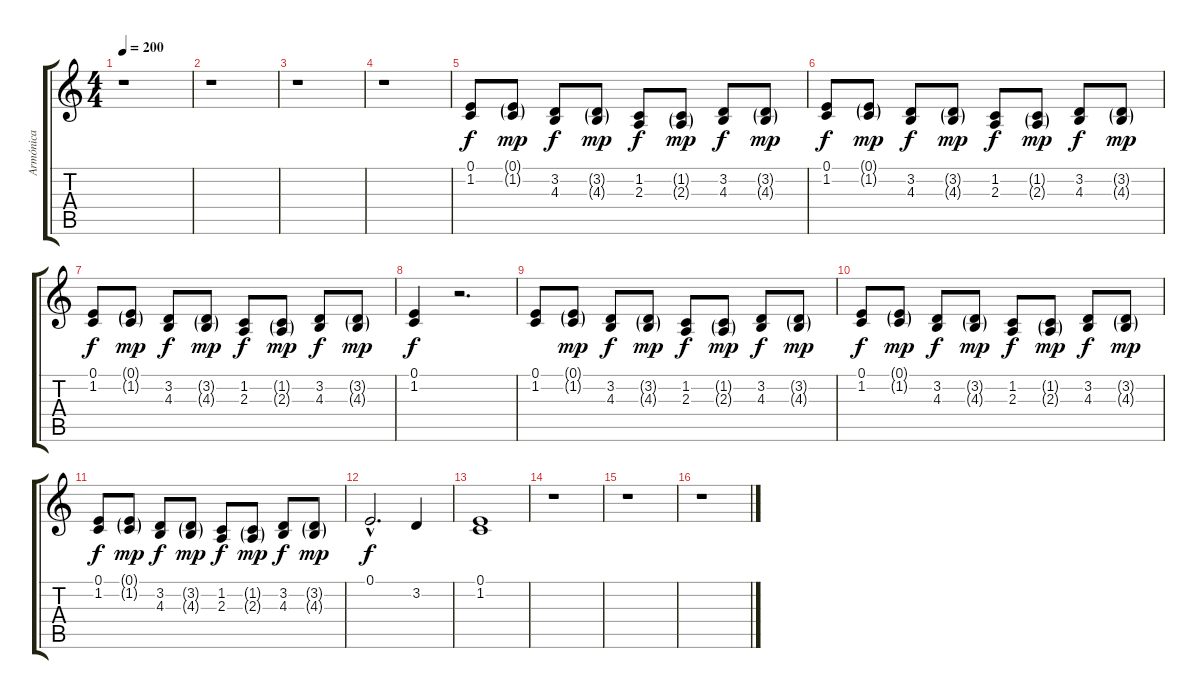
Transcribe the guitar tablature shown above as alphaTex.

\track ("Armónica" "Armónica") {instrument harmonica}
\staff {score tabs}
\tuning (E4 B3 G3 D3 A2 E2) {hide}
\ts (4 4)
\tempo 200
\clef g2
\ks c
r.1{dy f} |
r.1 |
r.1 |
r.1 |
(0.1 1.2).8 (0.1{g} 1.2{g}).8{dy mp} (3.2 4.3).8{dy f} (3.2{g} 4.3{g}).8{dy mp} (1.2 2.3).8{dy f} (1.2{g} 2.3{g}).8{dy mp} (3.2 4.3).8{dy f} (3.2{g} 4.3{g}).8{dy mp} |
(0.1 1.2).8{dy f} (0.1{g} 1.2{g}).8{dy mp} (3.2 4.3).8{dy f} (3.2{g} 4.3{g}).8{dy mp} (1.2 2.3).8{dy f} (1.2{g} 2.3{g}).8{dy mp} (3.2 4.3).8{dy f} (3.2{g} 4.3{g}).8{dy mp} |
(0.1 1.2).8{dy f} (0.1{g} 1.2{g}).8{dy mp} (3.2 4.3).8{dy f} (3.2{g} 4.3{g}).8{dy mp} (1.2 2.3).8{dy f} (1.2{g} 2.3{g}).8{dy mp} (3.2 4.3).8{dy f} (3.2{g} 4.3{g}).8{dy mp} |
(0.1 1.2).4{dy f} r.2{d} |
(0.1 1.2).8 (0.1{g} 1.2{g}).8{dy mp} (3.2 4.3).8{dy f} (3.2{g} 4.3{g}).8{dy mp} (1.2 2.3).8{dy f} (1.2{g} 2.3{g}).8{dy mp} (3.2 4.3).8{dy f} (3.2{g} 4.3{g}).8{dy mp} |
(0.1 1.2).8{dy f} (0.1{g} 1.2{g}).8{dy mp} (3.2 4.3).8{dy f} (3.2{g} 4.3{g}).8{dy mp} (1.2 2.3).8{dy f} (1.2{g} 2.3{g}).8{dy mp} (3.2 4.3).8{dy f} (3.2{g} 4.3{g}).8{dy mp} |
(0.1 1.2).8{dy f} (0.1{g} 1.2{g}).8{dy mp} (3.2 4.3).8{dy f} (3.2{g} 4.3{g}).8{dy mp} (1.2 2.3).8{dy f} (1.2{g} 2.3{g}).8{dy mp} (3.2 4.3).8{dy f} (3.2{g} 4.3{g}).8{dy mp} |
0.1{hac}.2{d dy f} 3.2.4 |
(0.1 1.2).1 |
r.1 |
r.1 |
r.1
